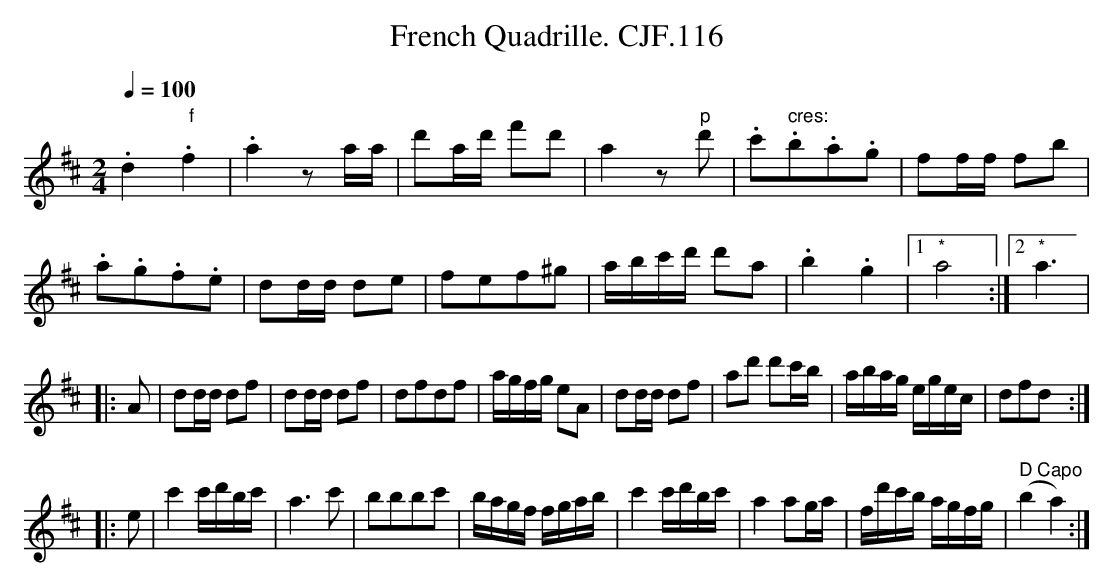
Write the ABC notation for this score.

X:1
T:French Quadrille. CJF.116
M:2/4
L:1/16
Q:1/4=100
K:D
.d4" f".f4|.a4z2aa|d'2ad' f'2d'2|a4z2"p"d'2|\
.c'2" cres:".b2.a2.g2|f2ff f2b2|
.a2.g2.f2.e2|d2dd d2e2|f2e2f2^g2|\
abc'd' d'2a2|.b4.g4|1"*"a8:|2"*"a6|
|:A2|d2dd d2f2|d2dd d2f2|d2f2d2f2|agfg e2A2|\
d2dd d2f2|a2d'2 d'2c'b|abag egec|d2f2d2:|
K:D
|:e2|c'4c'd'bc'|a6c'2|b2b2b2c'2|bagf fgab|\
c'4c'd'bc'|a4a2ga|fd'c'b agfg|" D Capo"(b4a4):|
